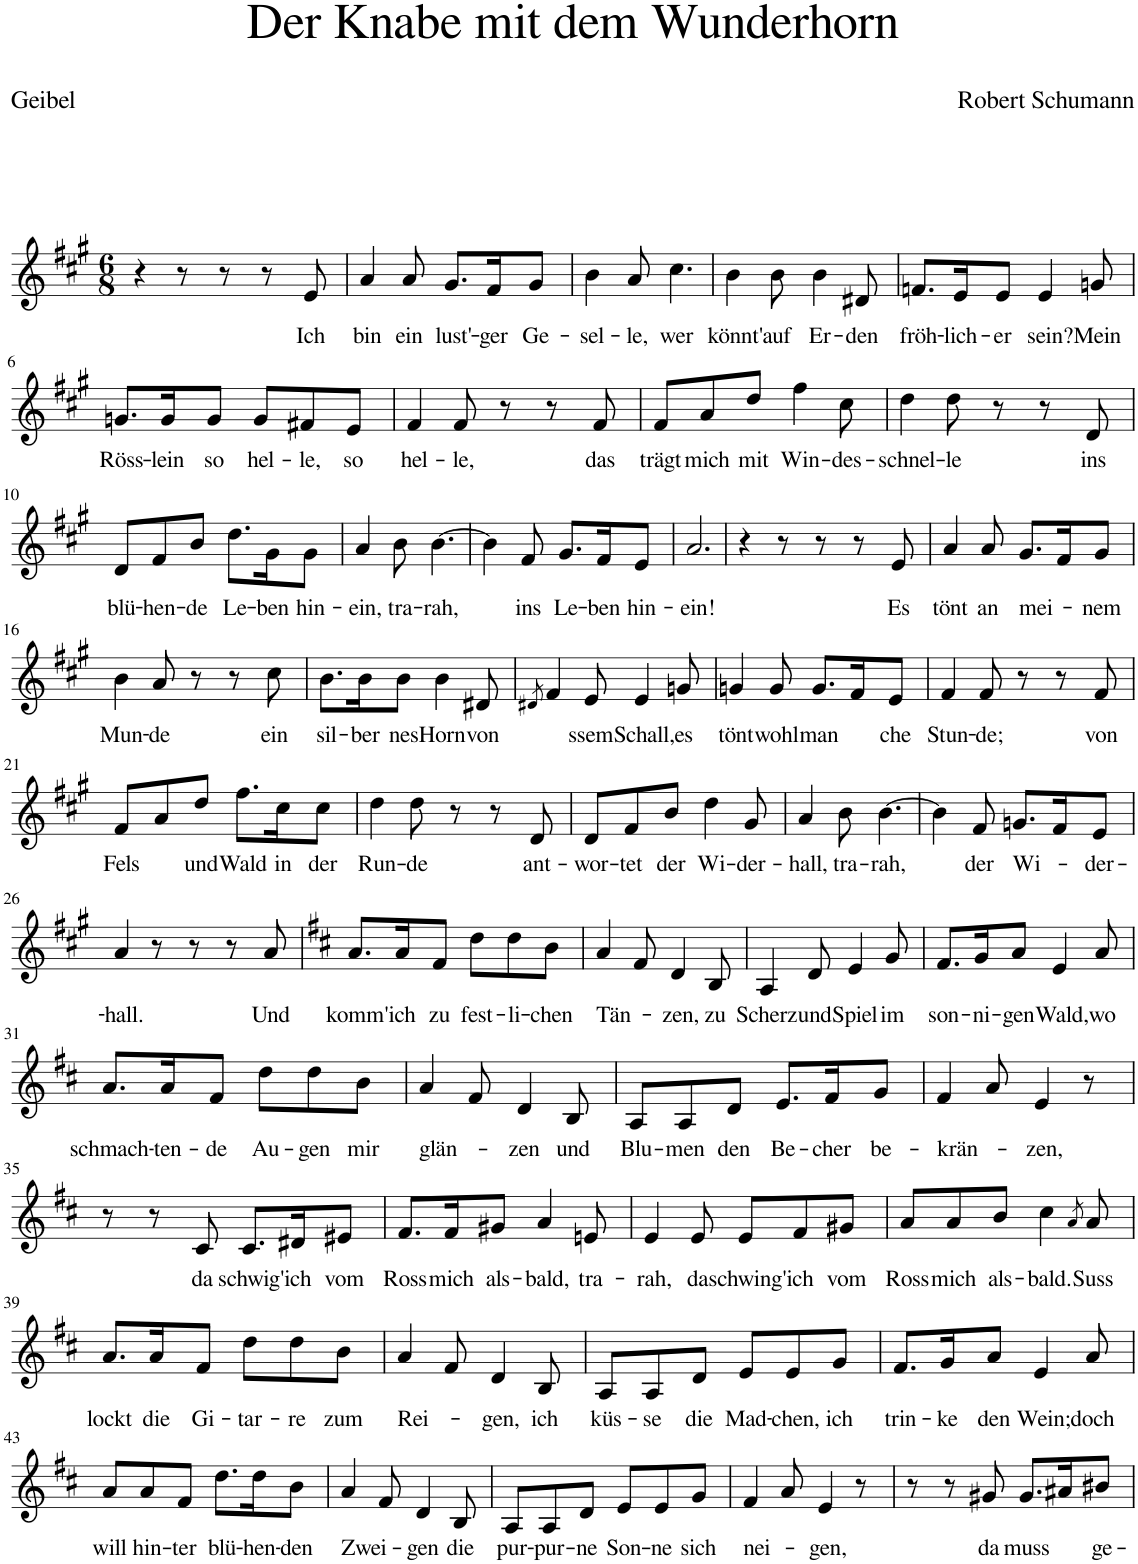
**kern	**text
*part1	*part1
*staff1	*staff1
*I"Piano	*
*I'Pno	*
*clefG2	*
*k[f#c#g#]	*
*M6/8	*
=1	=1
4r	.
8r	.
8r	.
8r	.
!	!LO:LY:b
8e/	Ich
=2	=2
!	!LO:LY:b
4a/	bin
!	!LO:LY:b
8a/	ein
!	!LO:LY:b
8.g#/L	lust'-
!	!LO:LY:b
16f#/K	-ger
!	!LO:LY:b
8g#/J	Ge-
=3	=3
!	!LO:LY:b
4b\	-sel-
!	!LO:LY:b
8a/	-le,
!	!LO:LY:b
4.cc#\	wer
=4	=4
!	!LO:LY:b
4b\	könnt'
!	!LO:LY:b
8b\	auf
!	!LO:LY:b
4b\	Er-
!	!LO:LY:b
8d#X/	-den
=5	=5
!	!LO:LY:b
8.fn/L	fröh-
!	!LO:LY:b
16e/K	-lich-
!	!LO:LY:b
8e/J	-er
!	!LO:LY:b
4e/	sein?
!	!LO:LY:b
8gn/	Mein
!!LO:LB:g=z
=6	=6
!	!LO:LY:b
8.gn/L	Röss-
!	!LO:LY:b
16g/K	-lein
!	!LO:LY:b
8g/J	so
!	!LO:LY:b
8g/L	hel-
!	!LO:LY:b
8f#X/	-le,
!	!LO:LY:b
8e/J	so
=7	=7
!	!LO:LY:b
4f#/	hel-
!	!LO:LY:b
8f#/	-le,
8r	.
8r	.
!	!LO:LY:b
8f#/	das
=8	=8
!	!LO:LY:b
8f#/L	trägt
!	!LO:LY:b
8a/	mich
!	!LO:LY:b
8dd/J	mit
!	!LO:LY:b
4ff#\	Win-
!	!LO:LY:b
8cc#\	-des-
=9	=9
!	!LO:LY:b
4dd\	-schnel-
!	!LO:LY:b
8dd\	-le
8r	.
8r	.
!	!LO:LY:b
8d/	ins
!!LO:LB:g=z
=10	=10
!	!LO:LY:b
8d/L	blü-
!	!LO:LY:b
8f#/	-hen-
!	!LO:LY:b
8b/J	-de
!	!LO:LY:b
8.dd\L	Le-
!	!LO:LY:b
16g#\K	-ben
!	!LO:LY:b
8g#\J	hin-
=11	=11
!	!LO:LY:b
4a/	-ein,
!	!LO:LY:b
8b\	tra-
!	!LO:LY:b
[4.b\	-rah,
=12	=12
4b\]	.
!	!LO:LY:b
8f#/	ins
!	!LO:LY:b
8.g#/L	Le-
!	!LO:LY:b
16f#/K	-ben
!	!LO:LY:b
8e/J	hin-
=13	=13
!	!LO:LY:b
2.a/	-ein!
=14	=14
4r	.
8r	.
8r	.
8r	.
!	!LO:LY:b
8e/	Es
=15	=15
!	!LO:LY:b
4a/	tönt
!	!LO:LY:b
8a/	an
!	!LO:LY:b
8.g#/L	mei-
16f#/K	.
!	!LO:LY:b
8g#/J	-nem
!!LO:LB:g=z
=16	=16
!	!LO:LY:b
4b\	Mun-
!	!LO:LY:b
8a/	-de
8r	.
8r	.
!	!LO:LY:b
8cc#\	ein
=17	=17
!	!LO:LY:b
8.b\L	sil-
!	!LO:LY:b
16b\K	-ber
!	!LO:LY:b
8b\J	nes
!	!LO:LY:b
4b\	Horn
!	!LO:LY:b
8d#X/	von
=18	=18
8qd#X/	.
4f#/	.
!	!LO:LY:b
8e/	-ssem
!	!LO:LY:b
4e/	Schall,
!	!LO:LY:b
8gn/	es
=19	=19
!	!LO:LY:b
4gn/	tönt
!	!LO:LY:b
8g/	wohl
!	!LO:LY:b
8.g/L	man
16f#/K	.
!	!LO:LY:b
8e/J	-che
=20	=20
!	!LO:LY:b
4f#/	Stun-
!	!LO:LY:b
8f#/	-de;
8r	.
8r	.
!	!LO:LY:b
8f#/	von
!!LO:LB:g=z
=21	=21
!	!LO:LY:b
8f#/L	Fels
8a/	.
!	!LO:LY:b
8dd/J	und
!	!LO:LY:b
8.ff#\L	Wald
!	!LO:LY:b
16cc#\K	in
!	!LO:LY:b
8cc#\J	der
=22	=22
!	!LO:LY:b
4dd\	Run-
!	!LO:LY:b
8dd\	-de
8r	.
8r	.
!	!LO:LY:b
8d/	ant-
=23	=23
!	!LO:LY:b
8d/L	-wor-
!	!LO:LY:b
8f#/	-tet
!	!LO:LY:b
8b/J	der
!	!LO:LY:b
4dd\	Wi-
!	!LO:LY:b
8g#/	-der-
=24	=24
!	!LO:LY:b
4a/	-hall,
!	!LO:LY:b
8b\	tra-
!	!LO:LY:b
[4.b\	-rah,
=25	=25
4b\]	.
!	!LO:LY:b
8f#/	der
!	!LO:LY:b
8.gn/L	Wi-
16f#/K	.
!	!LO:LY:b
8e/J	-der-
!!LO:LB:g=z
=26	=26
!	!LO:LY:b
4a/	-hall.
8r	.
8r	.
8r	.
!	!LO:LY:b
8a/	Und
=27	=27
*k[f#c#]	*
!	!LO:LY:b
8.a/L	komm'
!	!LO:LY:b
16a/K	ich
!	!LO:LY:b
8f#/J	zu
!	!LO:LY:b
8dd\L	fest-
!	!LO:LY:b
8dd\	-li-
!	!LO:LY:b
8b\J	-chen
=28	=28
!	!LO:LY:b
4a/	Tän-
8f#/	.
!	!LO:LY:b
4d/	-zen,
!	!LO:LY:b
8B/	zu
=29	=29
!	!LO:LY:b
4A/	Scherz
!	!LO:LY:b
8d/	und
!	!LO:LY:b
4e/	Spiel
!	!LO:LY:b
8g/	im
=30	=30
!	!LO:LY:b
8.f#/L	son-
!	!LO:LY:b
16g/K	-ni-
!	!LO:LY:b
8a/J	-gen
!	!LO:LY:b
4e/	Wald,
!	!LO:LY:b
8a/	wo
!!LO:LB:g=z
=31	=31
!	!LO:LY:b
8.a/L	schmach-
!	!LO:LY:b
16a/K	-ten-
!	!LO:LY:b
8f#/J	-de
!	!LO:LY:b
8dd\L	Au-
!	!LO:LY:b
8dd\	-gen
!	!LO:LY:b
8b\J	mir
=32	=32
!	!LO:LY:b
4a/	glän-
8f#/	.
!	!LO:LY:b
4d/	-zen
!	!LO:LY:b
8B/	und
=33	=33
!	!LO:LY:b
8A/L	Blu-
!	!LO:LY:b
8A/	-men
!	!LO:LY:b
8d/J	den
!	!LO:LY:b
8.e/L	Be-
!	!LO:LY:b
16f#/K	-cher
!	!LO:LY:b
8g/J	be-
=34	=34
!	!LO:LY:b
4f#/	-krän-
8a/	.
!	!LO:LY:b
4e/	-zen,
8r	.
!!LO:LB:g=z
=35	=35
8r	.
8r	.
!	!LO:LY:b
8c#/	da
!	!LO:LY:b
8.c#/L	schwig'
!	!LO:LY:b
16d#X/K	ich
!	!LO:LY:b
8e#X/J	vom
=36	=36
!	!LO:LY:b
8.f#/L	Ross
!	!LO:LY:b
16f#/K	mich
!	!LO:LY:b
8g#X/J	als-
!	!LO:LY:b
4a/	-bald,
!	!LO:LY:b
8en/	tra-
=37	=37
!	!LO:LY:b
4e/	-rah,
!	!LO:LY:b
8e/	da
!	!LO:LY:b
8e/L	schwing'
!	!LO:LY:b
8f#/	ich
!	!LO:LY:b
8g#X/J	vom
=38	=38
!	!LO:LY:b
8a/L	Ross
!	!LO:LY:b
8a/	mich
!	!LO:LY:b
8b/J	als-
!	!LO:LY:b
4cc#\	-bald.
8qa/	.
!	!LO:LY:b
8a/	Suss
!!LO:LB:g=z
=39	=39
!	!LO:LY:b
8.a/L	lockt
!	!LO:LY:b
16a/K	die
!	!LO:LY:b
8f#/J	Gi-
!	!LO:LY:b
8dd\L	-tar-
!	!LO:LY:b
8dd\	-re
!	!LO:LY:b
8b\J	zum
=40	=40
!	!LO:LY:b
4a/	Rei-
8f#/	.
!	!LO:LY:b
4d/	-gen,
!	!LO:LY:b
8B/	ich
=41	=41
!	!LO:LY:b
8A/L	küs-
!	!LO:LY:b
8A/	-se
!	!LO:LY:b
8d/J	die
!	!LO:LY:b
8e/L	Mad-
!	!LO:LY:b
8e/	-chen,
!	!LO:LY:b
8g/J	ich
=42	=42
!	!LO:LY:b
8.f#/L	trin-
!	!LO:LY:b
16g/K	-ke
!	!LO:LY:b
8a/J	den
!	!LO:LY:b
4e/	Wein;
!	!LO:LY:b
8a/	doch
!!LO:LB:g=z
=43	=43
!	!LO:LY:b
8a/L	will
!	!LO:LY:b
8a/	hin-
!	!LO:LY:b
8f#/J	-ter
!	!LO:LY:b
8.dd\L	blü-
!	!LO:LY:b
16dd\K	-hen-
!	!LO:LY:b
8b\J	-den
=44	=44
!	!LO:LY:b
4a/	Zwei-
8f#/	.
!	!LO:LY:b
4d/	-gen
!	!LO:LY:b
8B/	die
=45	=45
!	!LO:LY:b
8A/L	pur-
!	!LO:LY:b
8A/	-pur-
!	!LO:LY:b
8d/J	-ne
!	!LO:LY:b
8e/L	Son-
!	!LO:LY:b
8e/	-ne
!	!LO:LY:b
8g/J	sich
=46	=46
!	!LO:LY:b
4f#/	nei-
8a/	.
!	!LO:LY:b
4e/	-gen,
8r	.
=47	=47
8r	.
8r	.
!	!LO:LY:b
8g#X/	da
!	!LO:LY:b
8.g#/L	muss
16a#X/K	.
!	!LO:LY:b
8b#X/J	ge-
=	=
*-	*-
